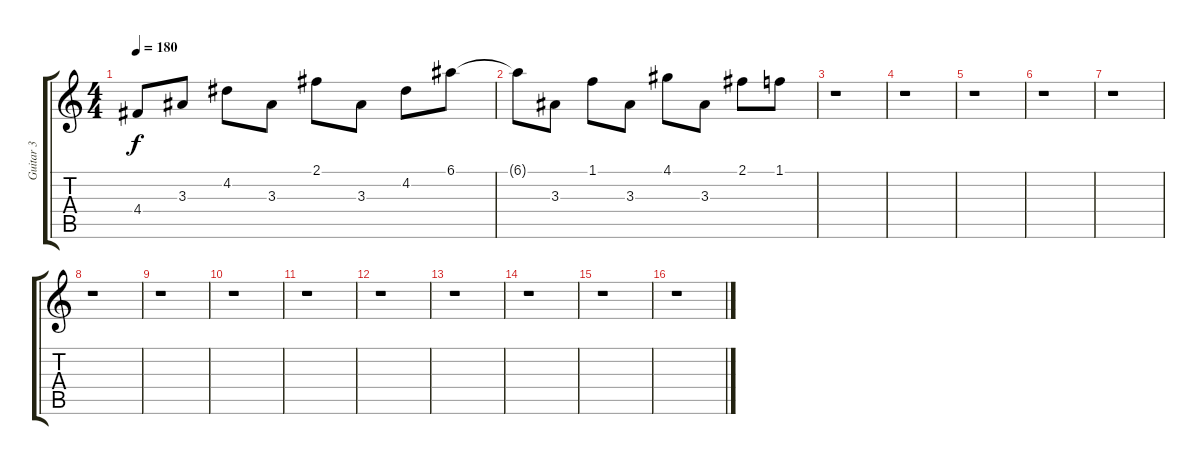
\track ("Guitar 3" "Guitar 3") {instrument acousticguitarnylon}
\staff {score tabs}
\tuning (E4 B3 G3 D3 A2 E2) {hide}
\ts (4 4)
\tempo 180
\clef g2
\ks c
4.4.8{dy f} 3.3.8 4.2.8 3.3.8 2.1.8 3.3.8 4.2.8 6.1.8 |
6.1{t}.8 3.3.8 1.1.8 3.3.8 4.1.8 3.3.8 2.1.8 1.1.8 |
r.1 |
r.1 |
r.1 |
r.1 |
r.1 |
r.1 |
r.1 |
r.1 |
r.1 |
r.1 |
r.1 |
r.1 |
r.1 |
r.1
